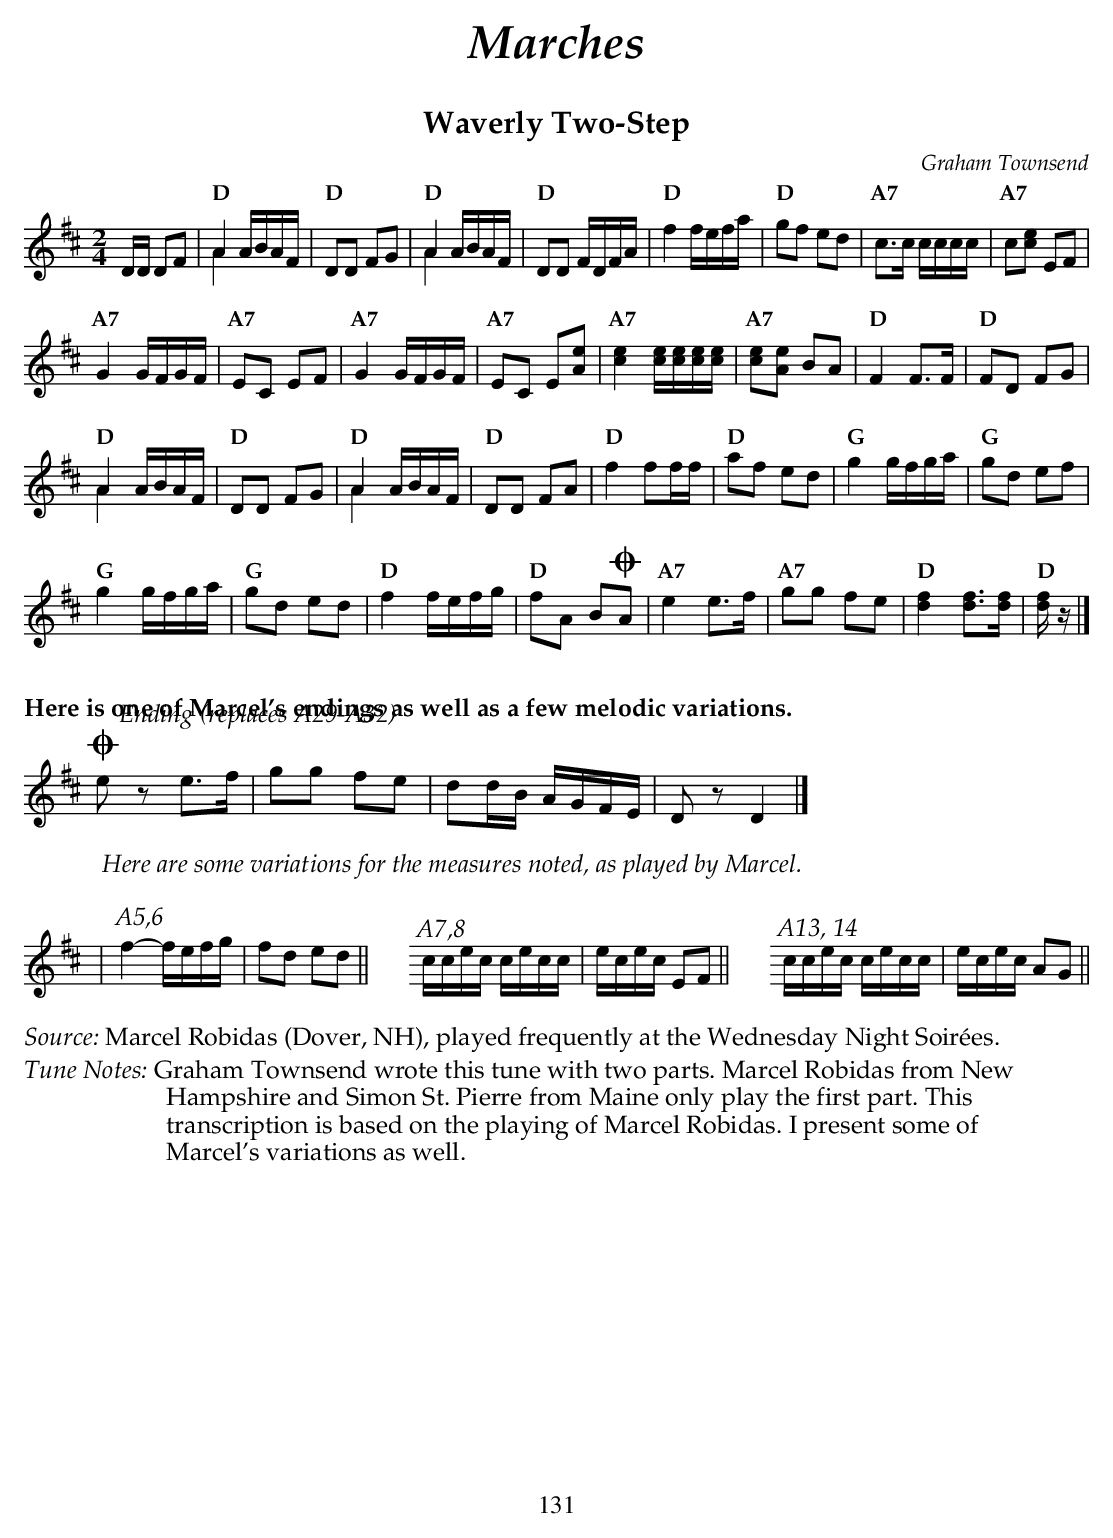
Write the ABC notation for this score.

X:1
T:Waverly Two-Step
C:Graham Townsend
U:s = !slide!
U:t = !trill!
M:2/4
L:1/16
K:D
DD D2F2 |\
"D" (& A4 ABAF  & A4 x4 &)    | "D" D2D2 F2G2   | "D" (& A4 ABAF  & A4 x4 &) | "D" D2D2 FDFA |\
"D" f4 fefa  | "D" g2f2 e2d2  | "A7" c2>c2 cccc | "A7" c2[c2e2] E2F2  |
"A7" G4 GFGF | "A7" E2C2 E2F2 | "A7" G4 GFGF    | "A7" E2C2 E2[A2e2]  |\
"A7" [c4e4] [ce][ce][ce][ce]  | "A7" [c2e2][A2e2] B2A2 | "D" F4 F2>F2 | "D" F2D2 F2G2        |
"D" (& A4 ABAF  & A4 x4 &)    | "D" D2D2 F2G2   | "D" (& A4 ABAF  & A4 x4 &) | "D" D2D2 F2A2 |\
"D" f4 f2ff  | "D" a2f2 e2d2  | "G" g4 gfga     | "G" g2d2 e2f2       |
"G" g4 gfga  | "G" g2d2 e2d2  | "D" f4 fefg     | "D" f2A2 B2!coda!A2       |\
"A7"e4 e2>f2 | "A7" g2g2 f2e2 | "D"[d4f4] [d2f2]>[d2f2] | "D" [df]z  |]
%%vskip 10
%%textfont Palatino-Bold 16
%%text Here is one of Marcel's endings as well as a few melodic variations.
%%vskip20
"@10,35 $2Ending (replaces A29-A32)$0" !coda!e2 z2 e2>f2 | g2g2 f2e2 | d2dB AGFE | D2 z2 D4 |]
%%vskip 35
"@0,45$2Here are some variations for the measures noted, as played by Marcel.$0"
|"^$2A5,6$0" f4-fefg | f2d2 e2d2 ||\
 "^$2A7,8$0"ccec cecc | ecec E2F2||\
"^$2A13, 14$0"ccec cecc | ecec A2G2 ||
